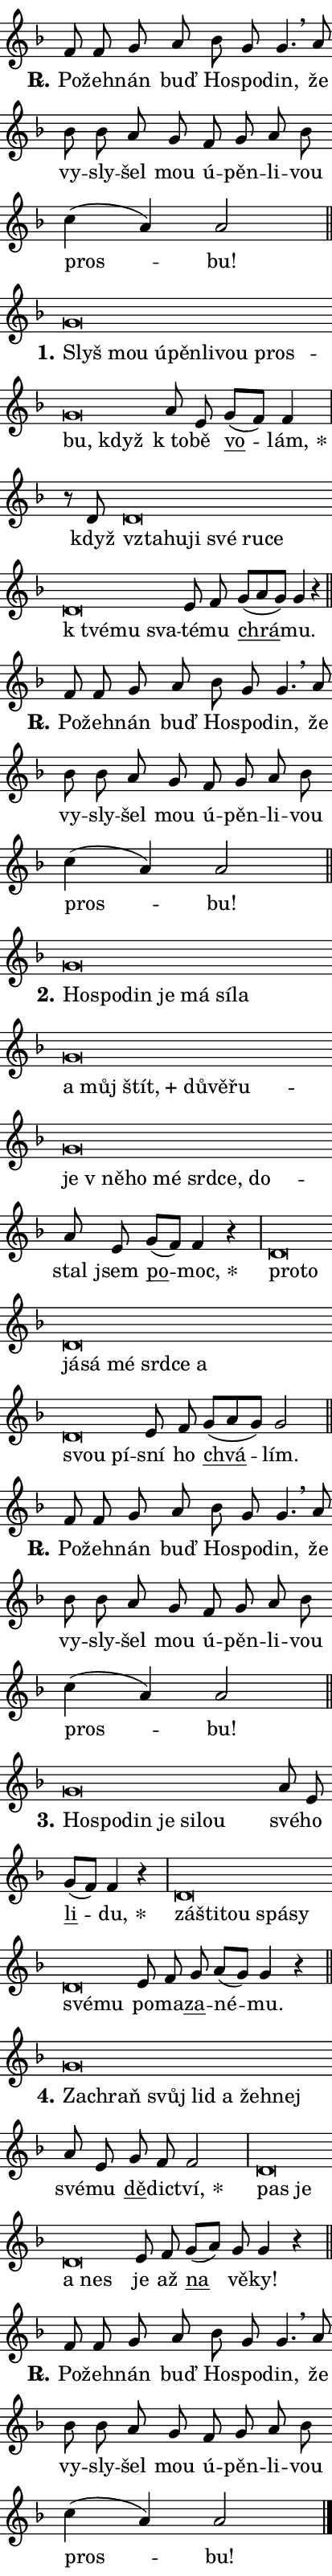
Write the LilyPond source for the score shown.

\version "2.24.0"
\header { tagline = "" }
\paper {
  indent = 0\cm
  top-margin = 0\cm
  right-margin = 0\cm
  bottom-margin = 0\cm
  left-margin = 0\cm
  paper-width = 7\cm
  page-breaking = #ly:one-page-breaking
  system-system-spacing.basic-distance = #11
  score-system-spacing.basic-distance = #11
  ragged-last = ##f
}


%% Author: Thomas Morley
%% https://lists.gnu.org/archive/html/lilypond-user/2020-05/msg00002.html
#(define (line-position grob)
"Returns position of @var[grob} in current system:
   @code{'start}, if at first time-step
   @code{'end}, if at last time-step
   @code{'middle} otherwise
"
  (let* ((col (ly:item-get-column grob))
         (ln (ly:grob-object col 'left-neighbor))
         (rn (ly:grob-object col 'right-neighbor))
         (col-to-check-left (if (ly:grob? ln) ln col))
         (col-to-check-right (if (ly:grob? rn) rn col))
         (break-dir-left
           (and
             (ly:grob-property col-to-check-left 'non-musical #f)
             (ly:item-break-dir col-to-check-left)))
         (break-dir-right
           (and
             (ly:grob-property col-to-check-right 'non-musical #f)
             (ly:item-break-dir col-to-check-right))))
        (cond ((eqv? 1 break-dir-left) 'start)
              ((eqv? -1 break-dir-right) 'end)
              (else 'middle))))

#(define (tranparent-at-line-position vctor)
  (lambda (grob)
  "Relying on @code{line-position} select the relevant enry from @var{vctor}.
Used to determine transparency,"
    (case (line-position grob)
      ((end) (not (vector-ref vctor 0)))
      ((middle) (not (vector-ref vctor 1)))
      ((start) (not (vector-ref vctor 2))))))

noteHeadBreakVisibility =
#(define-music-function (break-visibility)(vector?)
"Makes @code{NoteHead}s transparent relying on @var{break-visibility}"
#{
  \override NoteHead.transparent =
    #(tranparent-at-line-position break-visibility)
#})

#(define delete-ledgers-for-transparent-note-heads
  (lambda (grob)
    "Reads whether a @code{NoteHead} is transparent.
If so this @code{NoteHead} is removed from @code{'note-heads} from
@var{grob}, which is supposed to be @code{LedgerLineSpanner}.
As a result ledgers are not printed for this @code{NoteHead}"
    (let* ((nhds-array (ly:grob-object grob 'note-heads))
           (nhds-list
             (if (ly:grob-array? nhds-array)
                 (ly:grob-array->list nhds-array)
                 '()))
           ;; Relies on the transparent-property being done before
           ;; Staff.LedgerLineSpanner.after-line-breaking is executed.
           ;; This is fragile ...
           (to-keep
             (remove
               (lambda (nhd)
                 (ly:grob-property nhd 'transparent #f))
               nhds-list)))
      ;; TODO find a better method to iterate over grob-arrays, similiar
      ;; to filter/remove etc for lists
      ;; For now rebuilt from scratch
      (set! (ly:grob-object grob 'note-heads)  '())
      (for-each
        (lambda (nhd)
          (ly:pointer-group-interface::add-grob grob 'note-heads nhd))
        to-keep))))

hideNotes = {
  \noteHeadBreakVisibility #begin-of-line-visible
}
unHideNotes = {
  \noteHeadBreakVisibility #all-visible
}

% work-around for resetting accidentals
% https://lilypond.org/doc/v2.23/Documentation/notation/displaying-rhythms#unmetered-music
cadenzaMeasure = {
  \cadenzaOff
  \partial 1024 s1024
  \cadenzaOn
}

#(define-markup-command (accent layout props text) (markup?)
  "Underline accented syllable"
  (interpret-markup layout props
    #{\markup \override #'(offset . 4.3) \underline { #text }#}))

responsum = \markup \concat {
  "R" \hspace #-1.05 \path #0.1 #'((moveto 0 0.07) (lineto 0.9 0.8)) \hspace #0.05 "."
}

\layout {
    \context {
        \Staff
        \remove "Time_signature_engraver"
        \override LedgerLineSpanner.after-line-breaking = #delete-ledgers-for-transparent-note-heads
    }
    \context {
        \Voice {
            \override NoteHead.output-attributes = #'((class . "notehead"))
            \override Hairpin.height = #0.55
        }
    }
    \context {
        \Lyrics {
            \override StanzaNumber.output-attributes = #'((class . "stanzanumber"))
            \override LyricSpace.minimum-distance = #0.9
            \override LyricText.font-name = #"TeX Gyre Schola"
            \override LyricText.font-size = 1
            \override StanzaNumber.font-name = #"TeX Gyre Schola Bold"
            \override StanzaNumber.font-size = 1
        }
    }
}

% magnetic-lyrics.ily
%
%   written by
%     Jean Abou Samra <jean@abou-samra.fr>
%     Werner Lemberg <wl@gnu.org>
%
%   adapted by
%     Jiri Hon <jiri.hon@gmail.com>
%
% Version 2022-Apr-15

% https://www.mail-archive.com/lilypond-user@gnu.org/msg149350.html

#(define (Left_hyphen_pointer_engraver context)
   "Collect syllable-hyphen-syllable occurrences in lyrics and store
them in properties.  This engraver only looks to the left.  For
example, if the lyrics input is @code{foo -- bar}, it does the
following.

@itemize @bullet
@item
Set the @code{text} property of the @code{LyricHyphen} grob between
@q{foo} and @q{bar} to @code{foo}.

@item
Set the @code{left-hyphen} property of the @code{LyricText} grob with
text @q{foo} to the @code{LyricHyphen} grob between @q{foo} and
@q{bar}.
@end itemize

Use this auxiliary engraver in combination with the
@code{lyric-@/text::@/apply-@/magnetic-@/offset!} hook."
   (let ((hyphen #f)
         (text #f))
     (make-engraver
      (acknowledgers
       ((lyric-syllable-interface engraver grob source-engraver)
        (set! text grob)))
      (end-acknowledgers
       ((lyric-hyphen-interface engraver grob source-engraver)
        ;(when (not (grob::has-interface grob 'lyric-space-interface))
          (set! hyphen grob)));)
      ((stop-translation-timestep engraver)
       (when (and text hyphen)
         (ly:grob-set-object! text 'left-hyphen hyphen))
       (set! text #f)
       (set! hyphen #f)))))

#(define (lyric-text::apply-magnetic-offset! grob)
   "If the space between two syllables is less than the value in
property @code{LyricText@/.details@/.squash-threshold}, move the right
syllable to the left so that it gets concatenated with the left
syllable.

Use this function as a hook for
@code{LyricText@/.after-@/line-@/breaking} if the
@code{Left_@/hyphen_@/pointer_@/engraver} is active."
   (let ((hyphen (ly:grob-object grob 'left-hyphen #f)))
     (when hyphen
       (let ((left-text (ly:spanner-bound hyphen LEFT)))
         (when (grob::has-interface left-text 'lyric-syllable-interface)
           (let* ((common (ly:grob-common-refpoint grob left-text X))
                  (this-x-ext (ly:grob-extent grob common X))
                  (left-x-ext
                   (begin
                     ;; Trigger magnetism for left-text.
                     (ly:grob-property left-text 'after-line-breaking)
                     (ly:grob-extent left-text common X)))
                  ;; `delta` is the gap width between two syllables.
                  (delta (- (interval-start this-x-ext)
                            (interval-end left-x-ext)))
                  (details (ly:grob-property grob 'details))
                  (threshold (assoc-get 'squash-threshold details 0.2)))
             (when (< delta threshold)
               (let* (;; We have to manipulate the input text so that
                      ;; ligatures crossing syllable boundaries are not
                      ;; disabled.  For languages based on the Latin
                      ;; script this is essentially a beautification.
                      ;; However, for non-Western scripts it can be a
                      ;; necessity.
                      (lt (ly:grob-property left-text 'text))
                      (rt (ly:grob-property grob 'text))
                      (is-space (grob::has-interface hyphen 'lyric-space-interface))
                      (space (if is-space " " ""))
                      (space-markup (grob-interpret-markup grob " "))
                      (space-size (interval-length (ly:stencil-extent space-markup X)))
                      (extra-delta (if is-space space-size 0))
                      ;; Append new syllable.
                      (ltrt-space (if (and (string? lt) (string? rt))
                                (string-append lt space rt)
                                (make-concat-markup (list lt space rt))))
                      ;; Right-align `ltrt` to the right side.
                      (ltrt-space-markup (grob-interpret-markup
                               grob
                               (make-translate-markup
                                (cons (interval-length this-x-ext) 0)
                                (make-right-align-markup ltrt-space)))))
                 (begin
                   ;; Don't print `left-text`.
                   (ly:grob-set-property! left-text 'stencil #f)
                   ;; Set text and stencil (which holds all collected
                   ;; syllables so far) and shift it to the left.
                   (ly:grob-set-property! grob 'text ltrt-space)
                   (ly:grob-set-property! grob 'stencil ltrt-space-markup)
                   (ly:grob-translate-axis! grob (- (- delta extra-delta)) X))))))))))


#(define (lyric-hyphen::displace-bounds-first grob)
   ;; Make very sure this callback isn't triggered too early.
   (let ((left (ly:spanner-bound grob LEFT))
         (right (ly:spanner-bound grob RIGHT)))
     (ly:grob-property left 'after-line-breaking)
     (ly:grob-property right 'after-line-breaking)
     (ly:lyric-hyphen::print grob)))

squashThreshold = #0.4

\layout {
  \context {
    \Lyrics
    \consists #Left_hyphen_pointer_engraver
    \override LyricText.after-line-breaking =
      #lyric-text::apply-magnetic-offset!
    \override LyricHyphen.stencil = #lyric-hyphen::displace-bounds-first
    \override LyricText.details.squash-threshold = \squashThreshold
    \override LyricHyphen.minimum-distance = 0
    \override LyricHyphen.minimum-length = \squashThreshold
  }
}

squash = \override LyricText.details.squash-threshold = 9999
unSquash = \override LyricText.details.squash-threshold = \squashThreshold

left = \override LyricText.self-alignment-X = #LEFT
unLeft = \revert LyricText.self-alignment-X

starOffset = #(lambda (grob) 
                (let ((x_offset (ly:self-alignment-interface::aligned-on-x-parent grob)))
                  (if (= x_offset 0) 0 (+ x_offset 1.2))))

star = #(define-music-function (syllable)(string?)
"Append star separator at the end of a syllable"
#{
  \once \override LyricText.X-offset = #starOffset
  \lyricmode { \markup {
    #syllable
    \override #'((font-name . "TeX Gyre Schola Bold")) \hspace #0.2 \lower #0.65 \larger "*"
  } }
#})

starAccent = #(define-music-function (syllable)(string?)
"Append star separator at the end of a syllable and make accent"
#{
  \once \override LyricText.X-offset = #starOffset
  \lyricmode { \markup {
    \accent #syllable
    \override #'((font-name . "TeX Gyre Schola Bold")) \hspace #0.2 \lower #0.65 \larger "*"
  } }
#})

breath = #(define-music-function (syllable)(string?)
"Append breathing indicator at the end of a syllable"
#{
  \lyricmode { \markup { #syllable "+" } }
#})

optionalBreath = #(define-music-function (syllable)(string?)
"Append optional breathing indicator at the end of a syllable"
#{
  \lyricmode { \markup { #syllable "(+)" } }
#})


\score {
    <<
        \new Voice = "melody" { \cadenzaOn \key f \major \relative { f'8 f g a bes g g4. \breathe a8 \cadenzaMeasure \bar "|" bes bes a g \bar "" f g a bes \bar "" c4( a) a2 \cadenzaMeasure \bar "||" \break } }
        \new Lyrics \lyricsto "melody" { \lyricmode { \set stanza = \responsum
Po -- žeh -- nán buď Ho -- spo -- din, že vy -- sly -- šel mou ú -- pěn -- li -- vou pros -- bu! } }
    >>
    \layout {}
}

\score {
    <<
        \new Voice = "melody" { \cadenzaOn \key f \major \relative { g'\breve*1/16 \hideNotes \breve*1/16 \bar "" \breve*1/16 \bar "" \breve*1/16 \bar "" \breve*1/16 \bar "" \breve*1/16 \bar "" \breve*1/16 \bar "" \breve*1/16 \breve*1/16 \bar "" \unHideNotes a8 e \bar "" g[( f)] f4 \cadenzaMeasure \bar "|" r8 d8 d\breve*1/16 \hideNotes \breve*1/16 \bar "" \breve*1/16 \bar "" \breve*1/16 \bar "" \breve*1/16 \bar "" \breve*1/16 \bar "" \breve*1/16 \bar "" \breve*1/16 \breve*1/16 \bar "" \unHideNotes e8 f \bar "" g[( a g)] g4 r \cadenzaMeasure \bar "||" \break } }
        \new Lyrics \lyricsto "melody" { \lyricmode { \set stanza = "1."
\left Slyš \squash mou ú -- pěn -- li -- vou pros -- bu, když \unLeft \unSquash "k to" -- bě \markup \accent vo -- \star lám, když \left vzta -- \squash hu -- ji své ru -- ce "k tvé" -- mu sva -- \unLeft \unSquash té -- mu \markup \accent chrá -- mu. } }
    >>
    \layout {}
}

\score {
    <<
        \new Voice = "melody" { \cadenzaOn \key f \major \relative { f'8 f g a bes g g4. \breathe a8 \cadenzaMeasure \bar "|" bes bes a g \bar "" f g a bes \bar "" c4( a) a2 \cadenzaMeasure \bar "||" \break } }
        \new Lyrics \lyricsto "melody" { \lyricmode { \set stanza = \responsum
Po -- žeh -- nán buď Ho -- spo -- din, že vy -- sly -- šel mou ú -- pěn -- li -- vou pros -- bu! } }
    >>
    \layout {}
}

\score {
    <<
        \new Voice = "melody" { \cadenzaOn \key f \major \relative { g'\breve*1/16 \hideNotes \breve*1/16 \bar "" \breve*1/16 \bar "" \breve*1/16 \bar "" \breve*1/16 \bar "" \breve*1/16 \bar "" \breve*1/16 \bar "" \breve*1/16 \bar "" \breve*1/16 \bar "" \breve*1/16 \bar "" \breve*1/16 \bar "" \breve*1/16 \bar "" \breve*1/16 \bar "" \breve*1/16 \bar "" \breve*1/16 \bar "" \breve*1/16 \bar "" \breve*1/16 \bar "" \breve*1/16 \bar "" \breve*1/16 \breve*1/16 \bar "" \unHideNotes a8 e \bar "" g[( f)] f4 r \cadenzaMeasure \bar "|" d\breve*1/16 \hideNotes \breve*1/16 \bar "" \breve*1/16 \bar "" \breve*1/16 \bar "" \breve*1/16 \bar "" \breve*1/16 \bar "" \breve*1/16 \bar "" \breve*1/16 \bar "" \breve*1/16 \breve*1/16 \bar "" \unHideNotes e8 f \bar "" g[( a g)] g2 \cadenzaMeasure \bar "||" \break } }
        \new Lyrics \lyricsto "melody" { \lyricmode { \set stanza = "2."
\left Ho -- \squash spo -- din je má sí -- la a můj \breath "štít," dů -- vě -- řu -- je "v ně" -- ho mé srd -- ce, do -- \unLeft \unSquash stal jsem \markup \accent po -- \star moc, \left pro -- \squash to já -- sá mé srd -- ce a svou pí -- \unLeft \unSquash sní ho \markup \accent chvá -- lím. } }
    >>
    \layout {}
}

\score {
    <<
        \new Voice = "melody" { \cadenzaOn \key f \major \relative { f'8 f g a bes g g4. \breathe a8 \cadenzaMeasure \bar "|" bes bes a g \bar "" f g a bes \bar "" c4( a) a2 \cadenzaMeasure \bar "||" \break } }
        \new Lyrics \lyricsto "melody" { \lyricmode { \set stanza = \responsum
Po -- žeh -- nán buď Ho -- spo -- din, že vy -- sly -- šel mou ú -- pěn -- li -- vou pros -- bu! } }
    >>
    \layout {}
}

\score {
    <<
        \new Voice = "melody" { \cadenzaOn \key f \major \relative { g'\breve*1/16 \hideNotes \breve*1/16 \bar "" \breve*1/16 \bar "" \breve*1/16 \bar "" \breve*1/16 \breve*1/16 \bar "" \unHideNotes a8 e \bar "" g[( f)] f4 r \cadenzaMeasure \bar "|" d\breve*1/16 \hideNotes \breve*1/16 \bar "" \breve*1/16 \bar "" \breve*1/16 \bar "" \breve*1/16 \bar "" \breve*1/16 \breve*1/16 \bar "" \unHideNotes e8 f \bar "" g a[( g)] g4 r \cadenzaMeasure \bar "||" \break } }
        \new Lyrics \lyricsto "melody" { \lyricmode { \set stanza = "3."
\left Ho -- \squash spo -- din je si -- lou \unLeft \unSquash své -- ho \markup \accent li -- \star du, \left zá -- \squash šti -- tou spá -- sy své -- mu \unLeft \unSquash po -- ma -- \markup \accent za -- né -- mu. } }
    >>
    \layout {}
}

\score {
    <<
        \new Voice = "melody" { \cadenzaOn \key f \major \relative { g'\breve*1/16 \hideNotes \breve*1/16 \bar "" \breve*1/16 \bar "" \breve*1/16 \bar "" \breve*1/16 \bar "" \breve*1/16 \breve*1/16 \bar "" \unHideNotes a8 e \bar "" g f f2 \cadenzaMeasure \bar "|" d\breve*1/16 \hideNotes \breve*1/16 \bar "" \breve*1/16 \breve*1/16 \bar "" \unHideNotes e8 f \bar "" g[( a)] g g4 r \cadenzaMeasure \bar "||" \break } }
        \new Lyrics \lyricsto "melody" { \lyricmode { \set stanza = "4."
\left Za -- \squash chraň svůj lid a žeh -- nej \unLeft \unSquash své -- mu \markup \accent dě -- dic -- \star tví, \left pas \squash je a nes \unLeft \unSquash je až \markup \accent na vě -- ky! } }
    >>
    \layout {}
}

\score {
    <<
        \new Voice = "melody" { \cadenzaOn \key f \major \relative { f'8 f g a bes g g4. \breathe a8 \cadenzaMeasure \bar "|" bes bes a g \bar "" f g a bes \bar "" c4( a) a2 \cadenzaMeasure \bar "||" \break } \bar "|." }
        \new Lyrics \lyricsto "melody" { \lyricmode { \set stanza = \responsum
Po -- žeh -- nán buď Ho -- spo -- din, že vy -- sly -- šel mou ú -- pěn -- li -- vou pros -- bu! } }
    >>
    \layout {}
}
